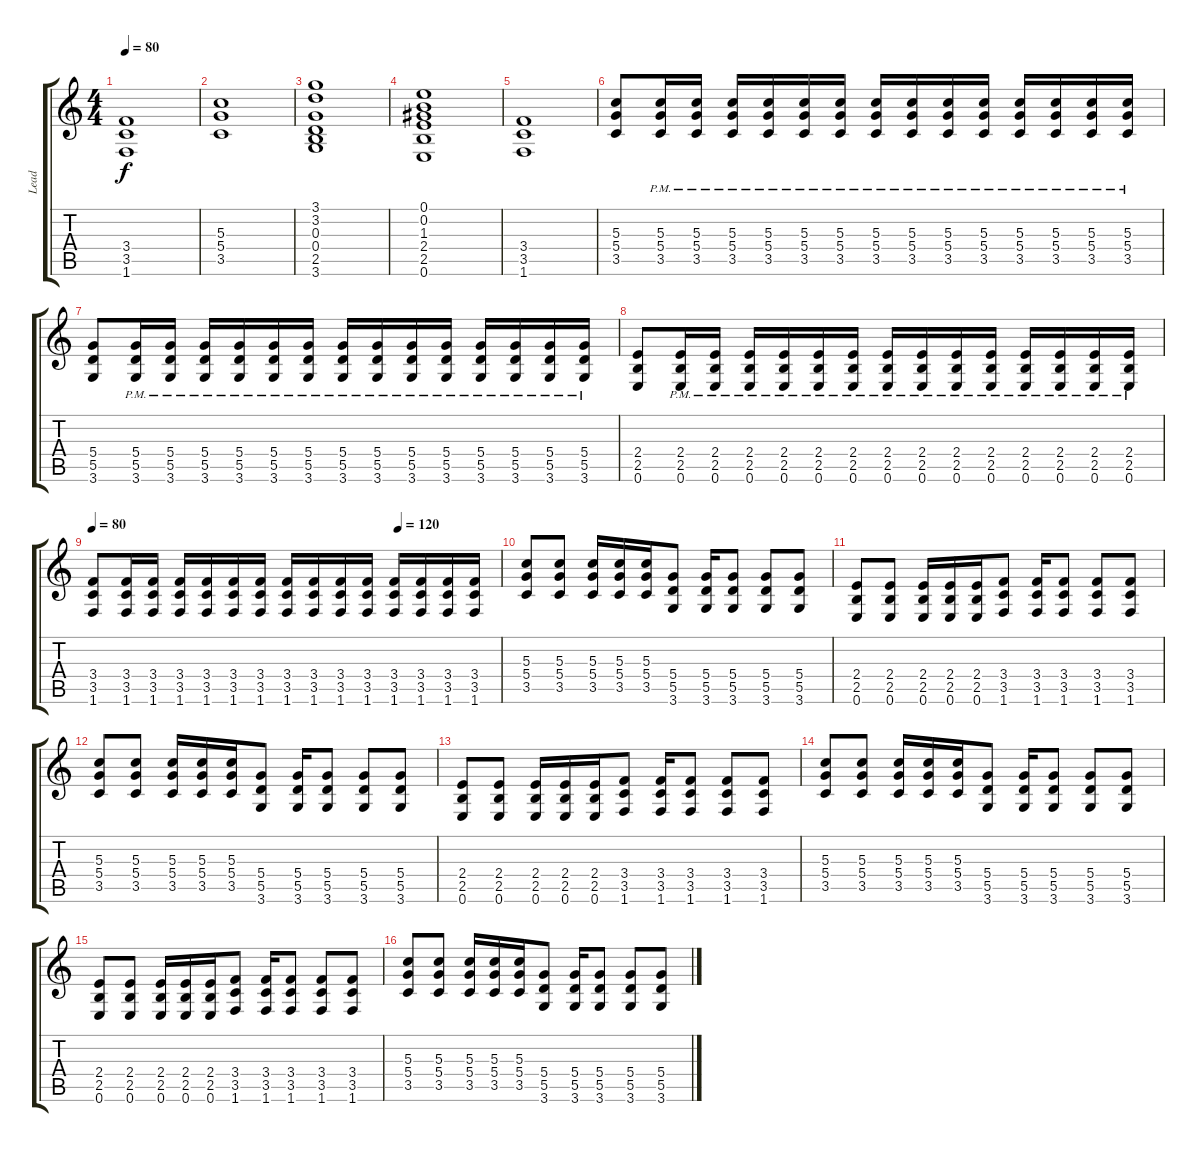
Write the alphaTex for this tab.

\track ("Lead" "Lead") {instrument overdrivenguitar}
\staff {score tabs}
\tuning (E4 B3 G3 D3 A2 E2) {hide}
\ts (4 4)
\tempo 80
\clef g2
\ks c
(3.4 3.5 1.6).1{dy f} |
(5.3 5.4 3.5).1 |
(3.1 3.2 0.3 0.4 2.5 3.6).1 |
(0.1 0.2 1.3 2.4 2.5 0.6).1 |
(3.4 3.5 1.6).1 |
(5.3 5.4 3.5).8 (5.3{pm} 5.4{pm} 3.5{pm}).16 (5.3{pm} 5.4{pm} 3.5{pm}).16 (5.3{pm} 5.4{pm} 3.5{pm}).16 (5.3{pm} 5.4{pm} 3.5{pm}).16 (5.3{pm} 5.4{pm} 3.5{pm}).16 (5.3{pm} 5.4{pm} 3.5{pm}).16 (5.3{pm} 5.4{pm} 3.5{pm}).16 (5.3{pm} 5.4{pm} 3.5{pm}).16 (5.3{pm} 5.4{pm} 3.5{pm}).16 (5.3{pm} 5.4{pm} 3.5{pm}).16 (5.3{pm} 5.4{pm} 3.5{pm}).16 (5.3{pm} 5.4{pm} 3.5{pm}).16 (5.3{pm} 5.4{pm} 3.5{pm}).16 (5.3{pm} 5.4{pm} 3.5{pm}).16 |
(5.4 5.5 3.6).8 (5.4{pm} 5.5{pm} 3.6{pm}).16 (5.4{pm} 5.5{pm} 3.6{pm}).16 (5.4{pm} 5.5{pm} 3.6{pm}).16 (5.4{pm} 5.5{pm} 3.6{pm}).16 (5.4{pm} 5.5{pm} 3.6{pm}).16 (5.4{pm} 5.5{pm} 3.6{pm}).16 (5.4{pm} 5.5{pm} 3.6{pm}).16 (5.4{pm} 5.5{pm} 3.6{pm}).16 (5.4{pm} 5.5{pm} 3.6{pm}).16 (5.4{pm} 5.5{pm} 3.6{pm}).16 (5.4{pm} 5.5{pm} 3.6{pm}).16 (5.4{pm} 5.5{pm} 3.6{pm}).16 (5.4{pm} 5.5{pm} 3.6{pm}).16 (5.4{pm} 5.5{pm} 3.6{pm}).16 |
(2.4 2.5 0.6).8 (2.4{pm} 2.5{pm} 0.6{pm}).16 (2.4{pm} 2.5{pm} 0.6{pm}).16 (2.4{pm} 2.5{pm} 0.6{pm}).16 (2.4{pm} 2.5{pm} 0.6{pm}).16 (2.4{pm} 2.5{pm} 0.6{pm}).16 (2.4{pm} 2.5{pm} 0.6{pm}).16 (2.4{pm} 2.5{pm} 0.6{pm}).16 (2.4{pm} 2.5{pm} 0.6{pm}).16 (2.4{pm} 2.5{pm} 0.6{pm}).16 (2.4{pm} 2.5{pm} 0.6{pm}).16 (2.4{pm} 2.5{pm} 0.6{pm}).16 (2.4{pm} 2.5{pm} 0.6{pm}).16 (2.4{pm} 2.5{pm} 0.6{pm}).16 (2.4{pm} 2.5{pm} 0.6{pm}).16 |
\tempo 80
\tempo (120 0.75)
(3.4 3.5 1.6).8 (3.4 3.5 1.6).16 (3.4 3.5 1.6).16 (3.4 3.5 1.6).16 (3.4 3.5 1.6).16 (3.4 3.5 1.6).16 (3.4 3.5 1.6).16 (3.4 3.5 1.6).16 (3.4 3.5 1.6).16 (3.4 3.5 1.6).16 (3.4 3.5 1.6).16 (3.4 3.5 1.6).16 (3.4 3.5 1.6).16 (3.4 3.5 1.6).16 (3.4 3.5 1.6).16 |
(5.3 5.4 3.5).8 (5.3 5.4 3.5).8 (5.3 5.4 3.5).16 (5.3 5.4 3.5).16 (5.3 5.4 3.5).16 (5.4 5.5 3.6).8 (5.4 5.5 3.6).16 (5.4 5.5 3.6).8 (5.4 5.5 3.6).8 (5.4 5.5 3.6).8 |
(2.4 2.5 0.6).8 (2.4 2.5 0.6).8 (2.4 2.5 0.6).16 (2.4 2.5 0.6).16 (2.4 2.5 0.6).16 (3.4 3.5 1.6).8 (3.4 3.5 1.6).16 (3.4 3.5 1.6).8 (3.4 3.5 1.6).8 (3.4 3.5 1.6).8 |
(5.3 5.4 3.5).8 (5.3 5.4 3.5).8 (5.3 5.4 3.5).16 (5.3 5.4 3.5).16 (5.3 5.4 3.5).16 (5.4 5.5 3.6).8 (5.4 5.5 3.6).16 (5.4 5.5 3.6).8 (5.4 5.5 3.6).8 (5.4 5.5 3.6).8 |
(2.4 2.5 0.6).8 (2.4 2.5 0.6).8 (2.4 2.5 0.6).16 (2.4 2.5 0.6).16 (2.4 2.5 0.6).16 (3.4 3.5 1.6).8 (3.4 3.5 1.6).16 (3.4 3.5 1.6).8 (3.4 3.5 1.6).8 (3.4 3.5 1.6).8 |
(5.3 5.4 3.5).8 (5.3 5.4 3.5).8 (5.3 5.4 3.5).16 (5.3 5.4 3.5).16 (5.3 5.4 3.5).16 (5.4 5.5 3.6).8 (5.4 5.5 3.6).16 (5.4 5.5 3.6).8 (5.4 5.5 3.6).8 (5.4 5.5 3.6).8 |
(2.4 2.5 0.6).8 (2.4 2.5 0.6).8 (2.4 2.5 0.6).16 (2.4 2.5 0.6).16 (2.4 2.5 0.6).16 (3.4 3.5 1.6).8 (3.4 3.5 1.6).16 (3.4 3.5 1.6).8 (3.4 3.5 1.6).8 (3.4 3.5 1.6).8 |
(5.3 5.4 3.5).8 (5.3 5.4 3.5).8 (5.3 5.4 3.5).16 (5.3 5.4 3.5).16 (5.3 5.4 3.5).16 (5.4 5.5 3.6).8 (5.4 5.5 3.6).16 (5.4 5.5 3.6).8 (5.4 5.5 3.6).8 (5.4 5.5 3.6).8
